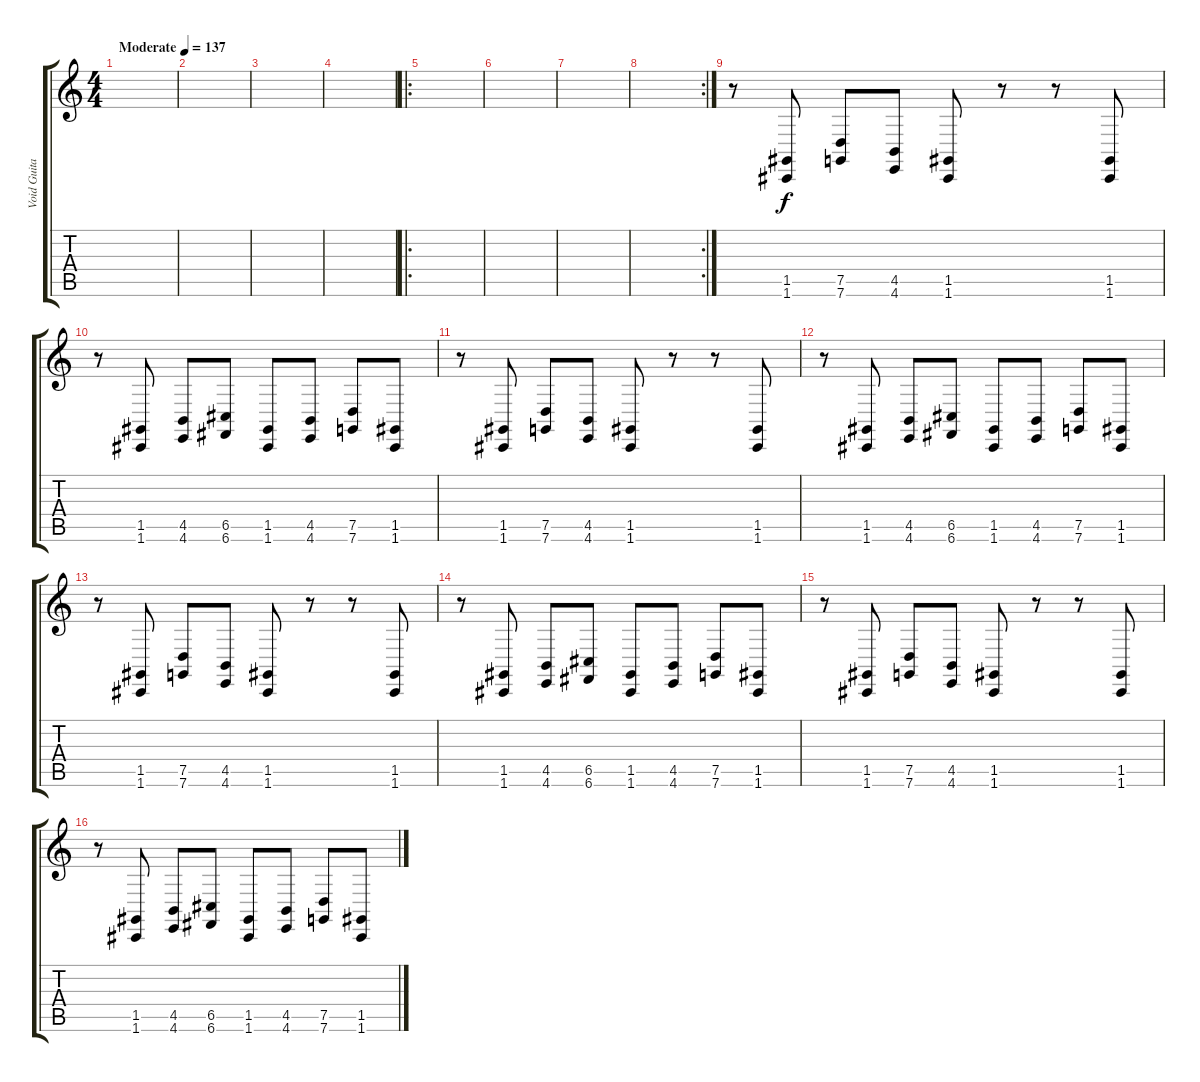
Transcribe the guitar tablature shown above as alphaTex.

\track ("Void Guitar" "Void Guita") {instrument lead2sawtooth}
\staff {score tabs}
\tuning (D4 A3 F3 C3 G2 C2) {hide}
\ts (4 4)
\tempo (137 "Moderate")
\clef g2
\ks c
|
|
|
|
\ro
|
|
|
\rc 2
|
r.8 (1.5 1.6).8 (7.5 7.6).8 (4.5 4.6).8 (1.5 1.6).8 r.8 r.8 (1.5 1.6).8 |
r.8 (1.5 1.6).8 (4.5 4.6).8 (6.5 6.6).8 (1.5 1.6).8 (4.5 4.6).8 (7.5 7.6).8 (1.5 1.6).8 |
r.8 (1.5 1.6).8 (7.5 7.6).8 (4.5 4.6).8 (1.5 1.6).8 r.8 r.8 (1.5 1.6).8 |
r.8 (1.5 1.6).8 (4.5 4.6).8 (6.5 6.6).8 (1.5 1.6).8 (4.5 4.6).8 (7.5 7.6).8 (1.5 1.6).8 |
r.8 (1.5 1.6).8 (7.5 7.6).8 (4.5 4.6).8 (1.5 1.6).8 r.8 r.8 (1.5 1.6).8 |
r.8 (1.5 1.6).8 (4.5 4.6).8 (6.5 6.6).8 (1.5 1.6).8 (4.5 4.6).8 (7.5 7.6).8 (1.5 1.6).8 |
r.8 (1.5 1.6).8 (7.5 7.6).8 (4.5 4.6).8 (1.5 1.6).8 r.8 r.8 (1.5 1.6).8 |
r.8 (1.5 1.6).8 (4.5 4.6).8 (6.5 6.6).8 (1.5 1.6).8 (4.5 4.6).8 (7.5 7.6).8 (1.5 1.6).8
